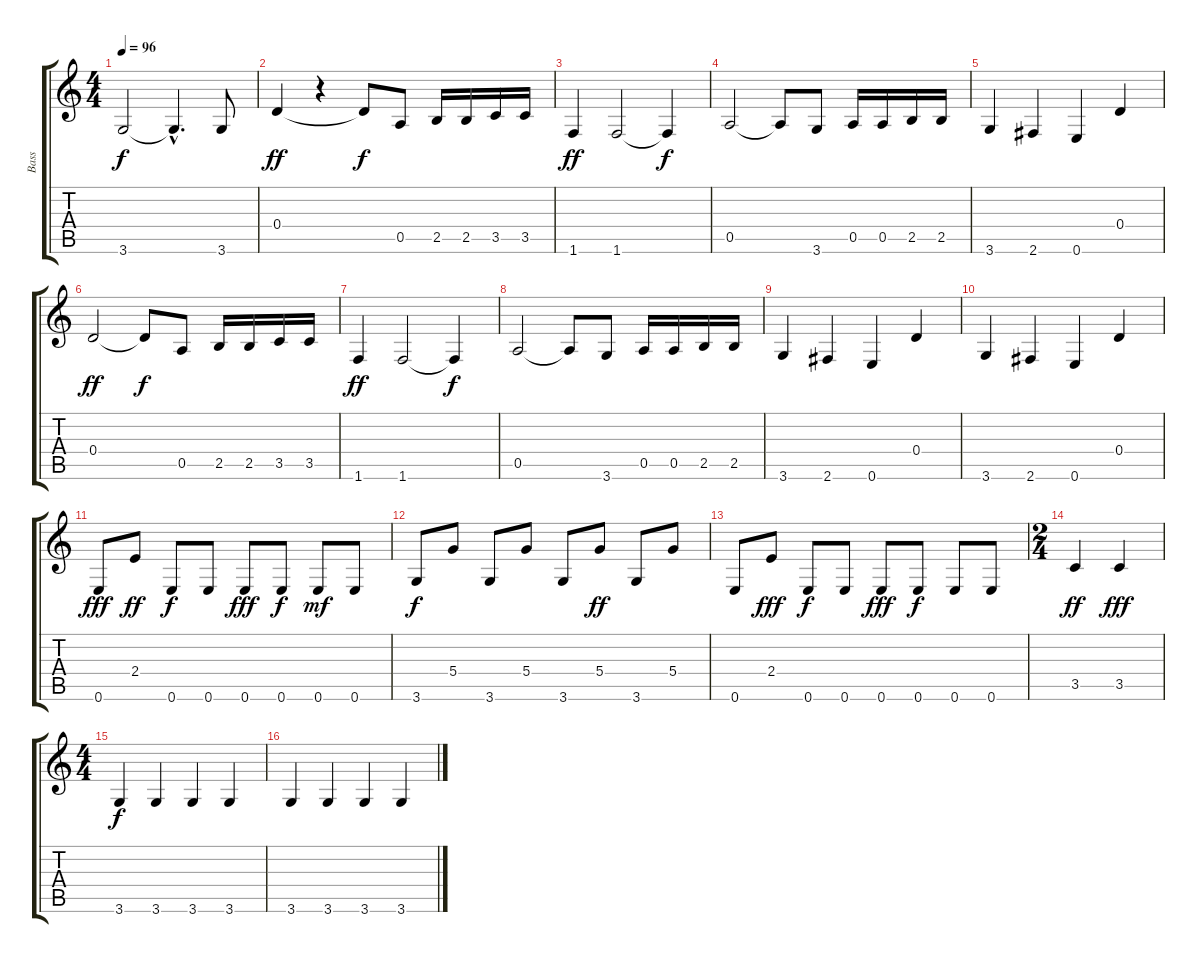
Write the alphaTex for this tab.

\track ("Bass" "Bass") {instrument fretlessbass}
\staff {score tabs}
\tuning (E4 B3 G3 D3 A2 E2) {hide}
\ts (4 4)
\tempo 96
\clef g2
\ks c
3.6.2{dy f} 3.6{hac t}.4{d} 3.6.8 |
0.4.4{dy ff} r.4 0.4{t}.8{dy f} 0.5.8 2.5.16 2.5.16 3.5.16 3.5.16 |
1.6.4{dy ff} 1.6.2 1.6{t}.4{dy f} |
0.5.2 0.5{t}.8 3.6.8 0.5.16 0.5.16 2.5.16 2.5.16 |
3.6.4 2.6.4 0.6.4 0.4.4 |
0.4.2{dy ff} 0.4{t}.8{dy f} 0.5.8 2.5.16 2.5.16 3.5.16 3.5.16 |
1.6.4{dy ff} 1.6.2 1.6{t}.4{dy f} |
0.5.2 0.5{t}.8 3.6.8 0.5.16 0.5.16 2.5.16 2.5.16 |
3.6.4 2.6.4 0.6.4 0.4.4 |
3.6.4 2.6.4 0.6.4 0.4.4 |
0.6.8{dy fff} 2.4.8{dy ff} 0.6.8{dy f} 0.6.8 0.6.8{dy fff} 0.6.8{dy f} 0.6.8{dy mf} 0.6.8 |
3.6.8{dy f} 5.4.8 3.6.8 5.4.8 3.6.8 5.4.8{dy ff} 3.6.8 5.4.8 |
0.6.8 2.4.8{dy fff} 0.6.8{dy f} 0.6.8 0.6.8{dy fff} 0.6.8{dy f} 0.6.8 0.6.8 |
\ts (2 4)
3.5.4{dy ff} 3.5.4{dy fff} |
\ts (4 4)
3.6.4{dy f} 3.6.4 3.6.4 3.6.4 |
3.6.4 3.6.4 3.6.4 3.6.4
